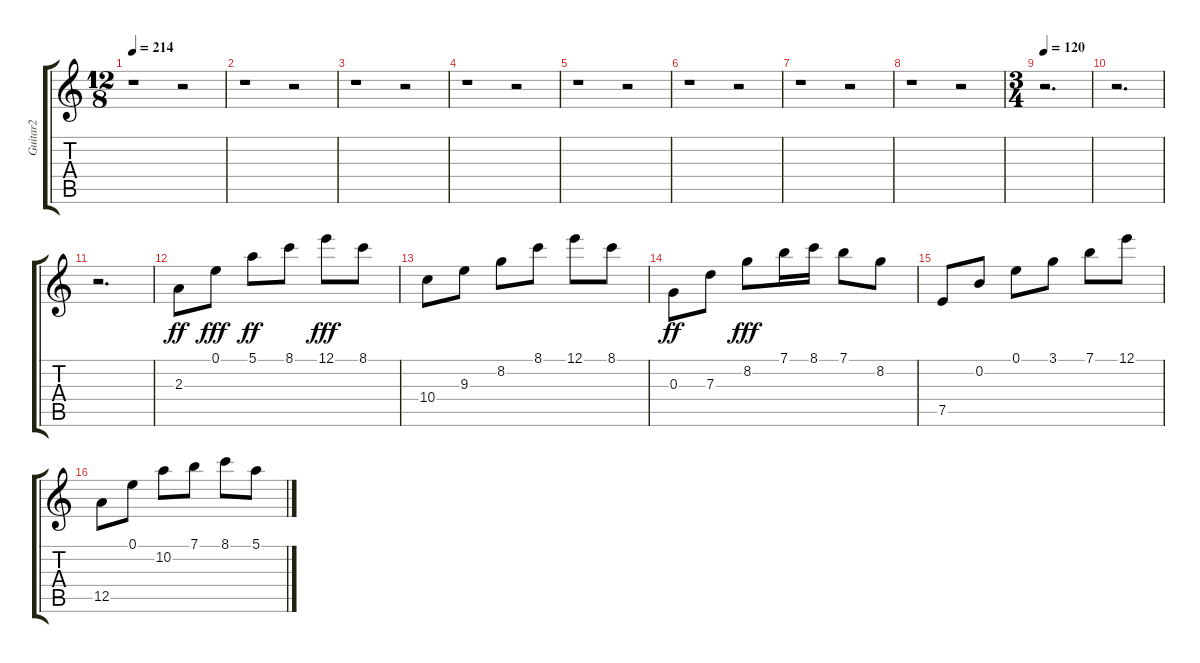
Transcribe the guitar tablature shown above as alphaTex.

\track ("Guitar2" "Guitar2") {instrument acousticguitarnylon}
\staff {score tabs}
\tuning (E4 B3 G3 D3 A2 E2) {hide}
\ts (12 8)
\tempo 214
\clef g2
\ks c
r.1{dy ff} r.2 |
r.1 r.2 |
r.1 r.2 |
r.1 r.2 |
r.1 r.2 |
r.1 r.2 |
r.1 r.2 |
r.1 r.2 |
\ts (3 4)
\tempo 120
r.2{d} |
r.2{d} |
r.2{d} |
2.3.8{balance 8} 0.1.8{dy fff} 5.1.8{dy ff} 8.1.8 12.1.8{dy fff} 8.1.8 |
10.4.8 9.3.8 8.2.8 8.1.8 12.1.8 8.1.8 |
0.3.8{dy ff} 7.3.8 8.2.8{dy fff} 7.1.16 8.1.16 7.1.8 8.2.8 |
7.5.8 0.2.8 0.1.8 3.1.8 7.1.8 12.1.8 |
12.5.8 0.1.8 10.2.8 7.1.8 8.1.8 5.1.8
